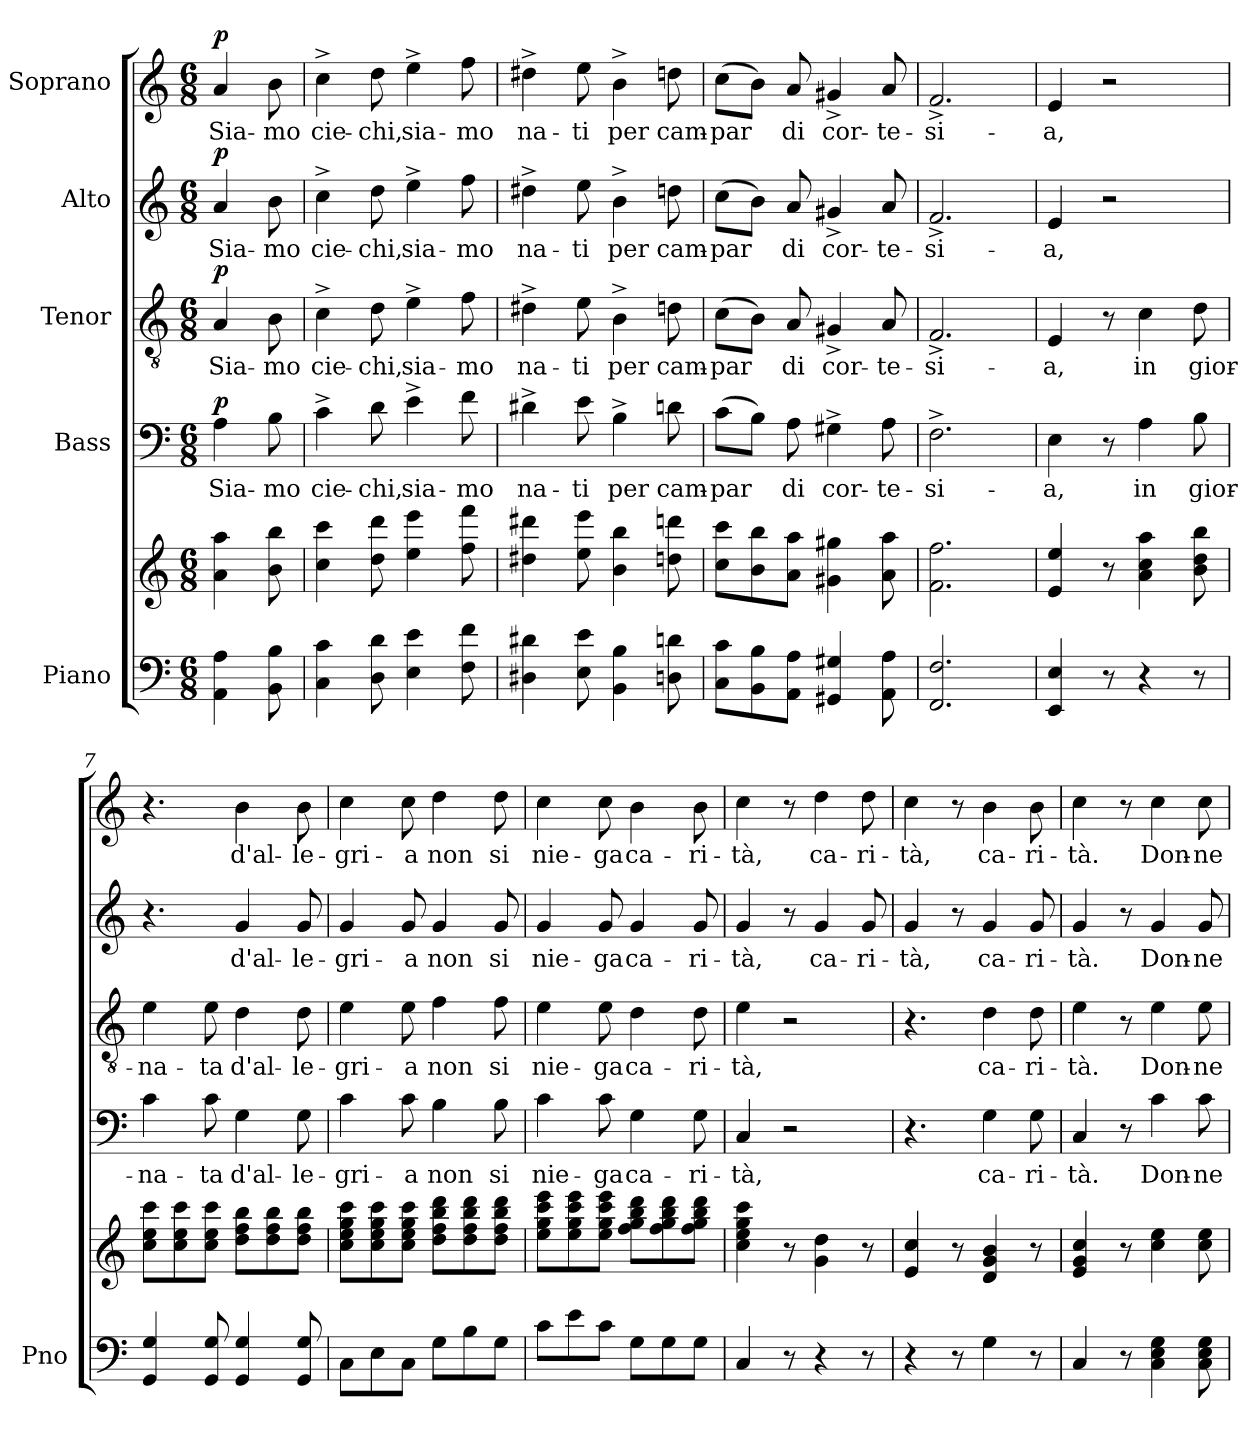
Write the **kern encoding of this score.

**kern	**kern	**kern	**text	**dynam	**kern	**text	**dynam	**kern	**text	**dynam	**kern	**text	**dynam
*part5	*part5	*part4	*part4	*part4	*part3	*part3	*part3	*part2	*part2	*part2	*part1	*part1	*part1
*staff6	*staff5	*staff4	*staff4	*staff4	*staff3	*staff3	*staff3	*staff2	*staff2	*staff2	*staff1	*staff1	*staff1
*I"Piano	*	*I"Bass	*	*	*I"Tenor	*	*	*I"Alto	*	*	*I"Soprano	*	*
*I'Pno	*	*	*	*	*	*	*	*	*	*	*	*	*
*clefF4	*clefG2	*clefF4	*	*	*clefGv2	*	*	*clefG2	*	*	*clefG2	*	*
*k[]	*k[]	*k[]	*	*	*k[]	*	*	*k[]	*	*	*k[]	*	*
*M6/8	*M6/8	*M6/8	*	*	*M6/8	*	*	*M6/8	*	*	*M6/8	*	*
*MM180	*MM180	*MM180	*	*	*MM180	*	*	*MM180	*	*	*MM180	*	*
=1	=1	=1	=1	=1	=1	=1	=1	=1	=1	=1	=1	=1	=1
!	!	!	!LO:LY:b	!LO:DY:a	!	!LO:LY:b	!LO:DY:a	!	!LO:LY:b	!LO:DY:a	!	!LO:LY:b	!LO:DY:a
4AA\ 4A\	4a\ 4aa\	4A\	Sia-	p	4A/	Sia-	p	4a/	Sia-	p	4a/	Sia-	p
!	!	!	!LO:LY:b	!	!	!LO:LY:b	!	!	!LO:LY:b	!	!	!LO:LY:b	!
8BB\ 8B\	8b\ 8bb\	8B\	-mo	.	8B\	-mo	.	8b\	-mo	.	8b\	-mo	.
=2	=2	=2	=2	=2	=2	=2	=2	=2	=2	=2	=2	=2	=2
!	!	!	!LO:LY:b	!	!	!LO:LY:b	!	!	!LO:LY:b	!	!	!LO:LY:b	!
4C\ 4c\	4cc\ 4ccc\	4c^\	cie-	.	4c^\	cie-	.	4cc^\	cie-	.	4cc^\	cie-	.
!	!	!	!LO:LY:b	!	!	!LO:LY:b	!	!	!LO:LY:b	!	!	!LO:LY:b	!
8D\ 8d\	8dd\ 8ddd\	8d\	-chi,	.	8d\	-chi,	.	8dd\	-chi,	.	8dd\	-chi,	.
!	!	!	!LO:LY:b	!	!	!LO:LY:b	!	!	!LO:LY:b	!	!	!LO:LY:b	!
4E\ 4e\	4ee\ 4eee\	4e^\	sia-	.	4e^\	sia-	.	4ee^\	sia-	.	4ee^\	sia-	.
!	!	!	!LO:LY:b	!	!	!LO:LY:b	!	!	!LO:LY:b	!	!	!LO:LY:b	!
8F\ 8f\	8ff\ 8fff\	8f\	-mo	.	8f\	-mo	.	8ff\	-mo	.	8ff\	-mo	.
=3	=3	=3	=3	=3	=3	=3	=3	=3	=3	=3	=3	=3	=3
!	!	!	!LO:LY:b	!	!	!LO:LY:b	!	!	!LO:LY:b	!	!	!LO:LY:b	!
4D#X\ 4d#X\	4dd#X\ 4ddd#X\	4d#X^\	na-	.	4d#X^\	na-	.	4dd#X^\	na-	.	4dd#X^\	na-	.
!	!	!	!LO:LY:b	!	!	!LO:LY:b	!	!	!LO:LY:b	!	!	!LO:LY:b	!
8E\ 8e\	8ee\ 8eee\	8e\	-ti	.	8e\	-ti	.	8ee\	-ti	.	8ee\	-ti	.
!	!	!	!LO:LY:b	!	!	!LO:LY:b	!	!	!LO:LY:b	!	!	!LO:LY:b	!
4BB\ 4B\	4b\ 4bb\	4B^\	per	.	4B^\	per	.	4b^\	per	.	4b^\	per	.
!	!	!	!LO:LY:b	!	!	!LO:LY:b	!	!	!LO:LY:b	!	!	!LO:LY:b	!
8Dn\ 8dn\	8ddn\ 8dddn\	8dn\	cam-	.	8dn\	cam-	.	8ddn\	cam-	.	8ddn\	cam-	.
=4	=4	=4	=4	=4	=4	=4	=4	=4	=4	=4	=4	=4	=4
!	!	!	!LO:LY:b	!	!	!LO:LY:b	!	!	!LO:LY:b	!	!	!LO:LY:b	!
8C\ 8c\L	8cc\ 8ccc\L	(>8c\L	-par	.	(>8c\L	-par	.	(>8cc\L	-par	.	(>8cc\L	-par	.
8BB\ 8B\	8b\ 8bb\	8B\J)	.	.	8B\J)	.	.	8b\J)	.	.	8b\J)	.	.
!	!	!	!LO:LY:b	!	!	!LO:LY:b	!	!	!LO:LY:b	!	!	!LO:LY:b	!
8AA\ 8A\J	8a\ 8aa\J	8A\	di	.	8A/	di	.	8a/	di	.	8a/	di	.
!	!	!	!LO:LY:b	!	!	!LO:LY:b	!	!	!LO:LY:b	!	!	!LO:LY:b	!
4GG#X/ 4G#X/	4g#X\ 4gg#X\	4G#X^\	cor-	.	4G#X^/	cor-	.	4g#X^/	cor-	.	4g#X^/	cor-	.
!	!	!	!LO:LY:b	!	!	!LO:LY:b	!	!	!LO:LY:b	!	!	!LO:LY:b	!
8AA\ 8A\	8a\ 8aa\	8A\	-te-	.	8A/	-te-	.	8a/	-te-	.	8a/	-te-	.
=5	=5	=5	=5	=5	=5	=5	=5	=5	=5	=5	=5	=5	=5
!	!	!	!LO:LY:b	!	!	!LO:LY:b	!	!	!LO:LY:b	!	!	!LO:LY:b	!
2.FF/ 2.F/	2.f\ 2.ff\	2.F^\	-si-	.	2.F^/	-si-	.	2.f^/	-si-	.	2.f^/	-si-	.
=6	=6	=6	=6	=6	=6	=6	=6	=6	=6	=6	=6	=6	=6
!	!	!	!LO:LY:b	!	!	!LO:LY:b	!	!	!LO:LY:b	!	!	!LO:LY:b	!
4EE/ 4E/	4e/ 4ee/	4E\	-a,	.	4E/	-a,	.	4e/	-a,	.	4e/	-a,	.
8r	8r	8r	.	.	8r	.	.	2r	.	.	2r	.	.
!	!	!	!LO:LY:b	!	!	!LO:LY:b	!	!	!	!	!	!	!
4r	4a\ 4cc\ 4aa\	4A\	in	.	4c\	in	.	.	.	.	.	.	.
!	!	!	!LO:LY:b	!	!	!LO:LY:b	!	!	!	!	!	!	!
8r	8b\ 8dd\ 8bb\	8B\	gior-	.	8d\	gior-	.	.	.	.	.	.	.
=7	=7	=7	=7	=7	=7	=7	=7	=7	=7	=7	=7	=7	=7
!	!	!	!LO:LY:b	!	!	!LO:LY:b	!	!	!	!	!	!	!
4GG/ 4G/	8cc\ 8ee\ 8ccc\L	4c\	-na-	.	4e\	-na-	.	4.r	.	.	4.r	.	.
.	8cc\ 8ee\ 8ccc\	.	.	.	.	.	.	.	.	.	.	.	.
!	!	!	!LO:LY:b	!	!	!LO:LY:b	!	!	!	!	!	!	!
8GG/ 8G/	8cc\ 8ee\ 8ccc\J	8c\	-ta	.	8e\	-ta	.	.	.	.	.	.	.
!	!	!	!LO:LY:b	!	!	!LO:LY:b	!	!	!LO:LY:b	!	!	!LO:LY:b	!
4GG/ 4G/	8dd\ 8ff\ 8bb\L	4G\	d'al-	.	4d\	d'al-	.	4g/	d'al-	.	4b\	d'al-	.
.	8dd\ 8ff\ 8bb\	.	.	.	.	.	.	.	.	.	.	.	.
!	!	!	!LO:LY:b	!	!	!LO:LY:b	!	!	!LO:LY:b	!	!	!LO:LY:b	!
8GG/ 8G/	8dd\ 8ff\ 8bb\J	8G\	-le-	.	8d\	-le-	.	8g/	-le-	.	8b\	-le-	.
!!LO:PB:g=z
=8	=8	=8	=8	=8	=8	=8	=8	=8	=8	=8	=8	=8	=8
!	!	!	!LO:LY:b	!	!	!LO:LY:b	!	!	!LO:LY:b	!	!	!LO:LY:b	!
8C\L	8cc\ 8ee\ 8gg\ 8ccc\L	4c\	-gri-	.	4e\	-gri-	.	4g/	-gri-	.	4cc\	-gri-	.
8E\	8cc\ 8ee\ 8gg\ 8ccc\	.	.	.	.	.	.	.	.	.	.	.	.
!	!	!	!LO:LY:b	!	!	!LO:LY:b	!	!	!LO:LY:b	!	!	!LO:LY:b	!
8C\J	8cc\ 8ee\ 8gg\ 8ccc\J	8c\	-a	.	8e\	-a	.	8g/	-a	.	8cc\	-a	.
!	!	!	!LO:LY:b	!	!	!LO:LY:b	!	!	!LO:LY:b	!	!	!LO:LY:b	!
8G\L	8dd\ 8ff\ 8bb\ 8ddd\L	4B\	non	.	4f\	non	.	4g/	non	.	4dd\	non	.
8B\	8dd\ 8ff\ 8bb\ 8ddd\	.	.	.	.	.	.	.	.	.	.	.	.
!	!	!	!LO:LY:b	!	!	!LO:LY:b	!	!	!LO:LY:b	!	!	!LO:LY:b	!
8G\J	8dd\ 8ff\ 8bb\ 8ddd\J	8B\	si	.	8f\	si	.	8g/	si	.	8dd\	si	.
=9	=9	=9	=9	=9	=9	=9	=9	=9	=9	=9	=9	=9	=9
!	!	!	!LO:LY:b	!	!	!LO:LY:b	!	!	!LO:LY:b	!	!	!LO:LY:b	!
8c\L	8ee\ 8gg\ 8ccc\ 8eee\L	4c\	nie-	.	4e\	nie-	.	4g/	nie-	.	4cc\	nie-	.
8e\	8ee\ 8gg\ 8ccc\ 8eee\	.	.	.	.	.	.	.	.	.	.	.	.
!	!	!	!LO:LY:b	!	!	!LO:LY:b	!	!	!LO:LY:b	!	!	!LO:LY:b	!
8c\J	8ee\ 8gg\ 8ccc\ 8eee\J	8c\	-ga	.	8e\	-ga	.	8g/	-ga	.	8cc\	-ga	.
!	!	!	!LO:LY:b	!	!	!LO:LY:b	!	!	!LO:LY:b	!	!	!LO:LY:b	!
8G\L	8ff\ 8gg\ 8bb\ 8ddd\L	4G\	ca-	.	4d\	ca-	.	4g/	ca-	.	4b\	ca-	.
8G\	8ff\ 8gg\ 8bb\ 8ddd\	.	.	.	.	.	.	.	.	.	.	.	.
!	!	!	!LO:LY:b	!	!	!LO:LY:b	!	!	!LO:LY:b	!	!	!LO:LY:b	!
8G\J	8ff\ 8gg\ 8bb\ 8ddd\J	8G\	-ri-	.	8d\	-ri-	.	8g/	-ri-	.	8b\	-ri-	.
=10	=10	=10	=10	=10	=10	=10	=10	=10	=10	=10	=10	=10	=10
!	!	!	!LO:LY:b	!	!	!LO:LY:b	!	!	!LO:LY:b	!	!	!LO:LY:b	!
4C/	4cc\ 4ee\ 4gg\ 4ccc\	4C/	-tà,	.	4e\	-tà,	.	4g/	-tà,	.	4cc\	-tà,	.
8r	8r	2r	.	.	2r	.	.	8r	.	.	8r	.	.
*	*	*	*	*	*	*	*	*	*	*	*MM90	*	*
!	!	!	!	!	!	!	!	!	!LO:LY:b	!	!	!LO:LY:b	!
4r	4g\ 4dd\	.	.	.	.	.	.	4g/	ca-	.	4dd\	ca-	.
!	!	!	!	!	!	!	!	!	!LO:LY:b	!	!	!LO:LY:b	!
8r	8r	.	.	.	.	.	.	8g/	-ri-	.	8dd\	-ri-	.
=11	=11	=11	=11	=11	=11	=11	=11	=11	=11	=11	=11	=11	=11
!	!	!	!	!	!	!	!	!	!LO:LY:b	!	!	!LO:LY:b	!
4r	4e/ 4cc/	4.r	.	.	4.r	.	.	4g/	-tà,	.	4cc\	-tà,	.
8r	8r	.	.	.	.	.	.	8r	.	.	8r	.	.
!	!	!	!LO:LY:b	!	!	!LO:LY:b	!	!	!LO:LY:b	!	!	!LO:LY:b	!
4G\	4d/ 4g/ 4b/	4G\	ca-	.	4d\	ca-	.	4g/	ca-	.	4b\	ca-	.
!	!	!	!LO:LY:b	!	!	!LO:LY:b	!	!	!LO:LY:b	!	!	!LO:LY:b	!
8r	8r	8G\	-ri-	.	8d\	-ri-	.	8g/	-ri-	.	8b\	-ri-	.
=12	=12	=12	=12	=12	=12	=12	=12	=12	=12	=12	=12	=12	=12
!	!	!	!LO:LY:b	!	!	!LO:LY:b	!	!	!LO:LY:b	!	!	!LO:LY:b	!
4C/	4e/ 4g/ 4cc/	4C/	-tà.	.	4e\	-tà.	.	4g/	-tà.	.	4cc\	-tà.	.
8r	8r	8r	.	.	8r	.	.	8r	.	.	8r	.	.
*	*	*	*	*	*	*	*	*	*	*	*MM180	*	*
!	!	!	!LO:LY:b	!	!	!LO:LY:b	!	!	!LO:LY:b	!	!	!LO:LY:b	!
4C\ 4E\ 4G\	4cc\ 4ee\	4c\	Don-	.	4e\	Don-	.	4g/	Don-	.	4cc\	Don-	.
!	!	!	!LO:LY:b	!	!	!LO:LY:b	!	!	!LO:LY:b	!	!	!LO:LY:b	!
8C\ 8E\ 8G\	8cc\ 8ee\	8c\	-ne	.	8e\	-ne	.	8g/	-ne	.	8cc\	-ne	.
=	=	=	=	=	=	=	=	=	=	=	=	=	=
*-	*-	*-	*-	*-	*-	*-	*-	*-	*-	*-	*-	*-	*-
